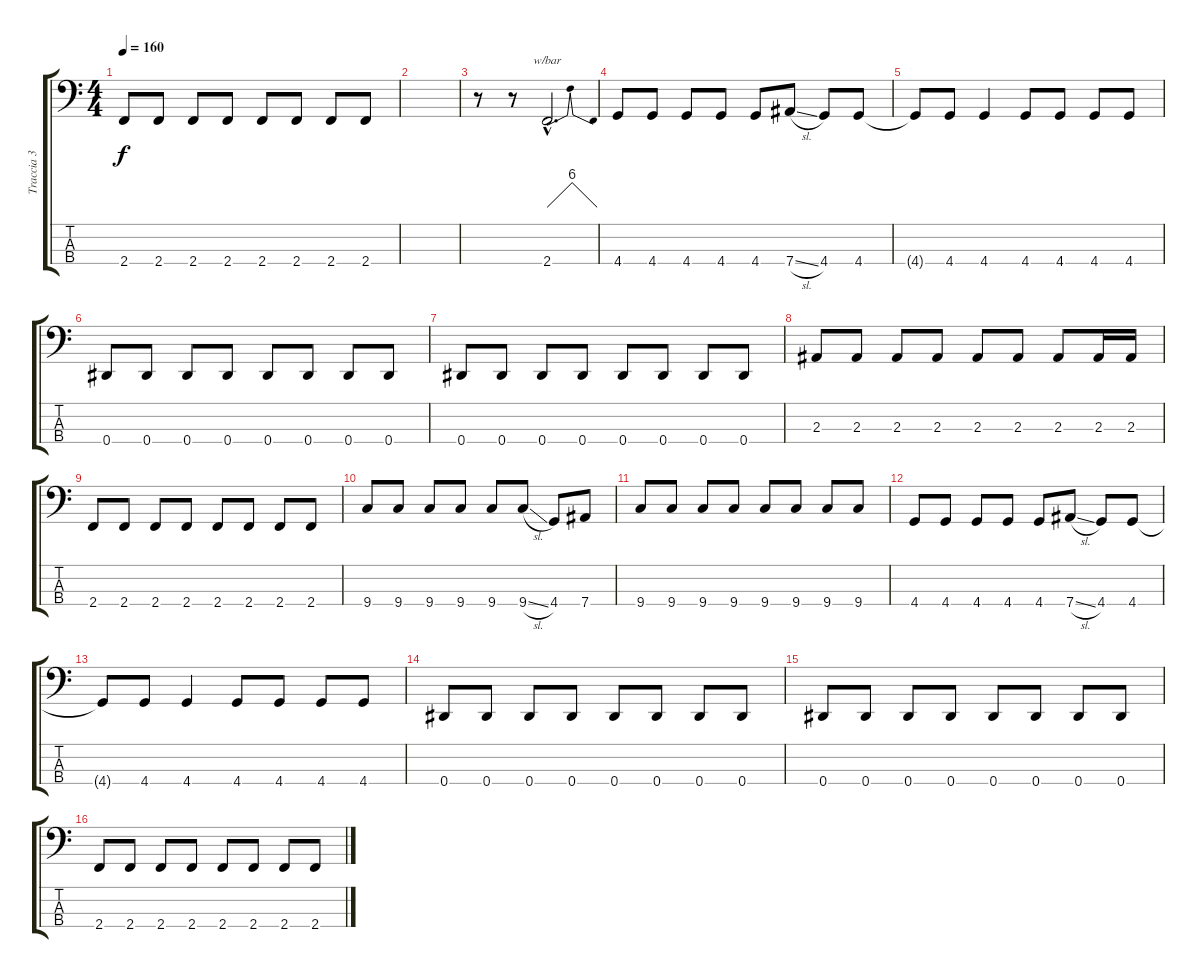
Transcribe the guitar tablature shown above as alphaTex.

\track ("Traccia 3" "Traccia 3") {instrument electricbassfinger}
\staff {score tabs}
\tuning (Gb2 Db2 Ab1 Eb1) {hide}
\ts (4 4)
\tempo 160
\clef f4
\ks c
2.4.8{dy f} 2.4.8 2.4.8 2.4.8 2.4.8 2.4.8 2.4.8 2.4.8 |
|
r.8 r.8 2.4{hac}.2{d tbe (dip default 0 0 30 24 60 0)} |
4.4.8 4.4.8 4.4.8 4.4.8 4.4.8 7.4{sl}.8 4.4.8 4.4.8 |
4.4{t}.8 4.4.8 4.4.4 4.4.8 4.4.8 4.4.8 4.4.8 |
0.4.8 0.4.8 0.4.8 0.4.8 0.4.8 0.4.8 0.4.8 0.4.8 |
0.4.8 0.4.8 0.4.8 0.4.8 0.4.8 0.4.8 0.4.8 0.4.8 |
2.3.8 2.3.8 2.3.8 2.3.8 2.3.8 2.3.8 2.3.8 2.3.16 2.3.16 |
2.4.8 2.4.8 2.4.8 2.4.8 2.4.8 2.4.8 2.4.8 2.4.8 |
9.4.8 9.4.8 9.4.8 9.4.8 9.4.8 9.4{sl}.8 4.4.8 7.4.8 |
9.4.8 9.4.8 9.4.8 9.4.8 9.4.8 9.4.8 9.4.8 9.4.8 |
4.4.8 4.4.8 4.4.8 4.4.8 4.4.8 7.4{sl}.8 4.4.8 4.4.8 |
4.4{t}.8 4.4.8 4.4.4 4.4.8 4.4.8 4.4.8 4.4.8 |
0.4.8 0.4.8 0.4.8 0.4.8 0.4.8 0.4.8 0.4.8 0.4.8 |
0.4.8 0.4.8 0.4.8 0.4.8 0.4.8 0.4.8 0.4.8 0.4.8 |
2.4.8 2.4.8 2.4.8 2.4.8 2.4.8 2.4.8 2.4.8 2.4.8
